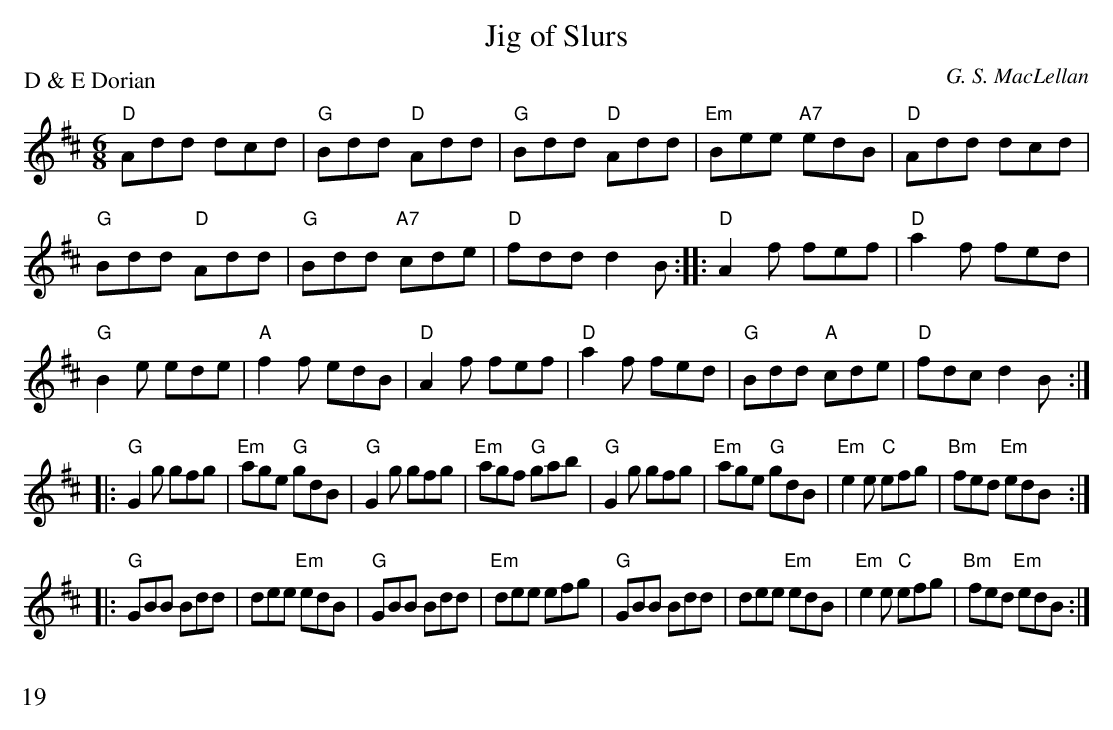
X:1
T:Jig of Slurs
C:G. S. MacLellan
P:D & E Dorian
M:6/8
K:D
 "D"Add dcd| "G"Bdd "D"Add| "G"Bdd "D"Add|\
 "Em"Bee "A7"edB| "D"Add dcd|
 "G"Bdd "D"Add| "G"Bdd "A7"cde| "D"fdd d2B::\
 "D"A2f fef|"D"a2f fed|
"G"B2e ede|"A"f2f edB| "D"A2f fef|\
"D"a2f fed|"G"Bdd "A"cde|"D"fdc d2B::
"G"G2g gfg| "Em"age "G"gdB| "G"G2g gfg| "Em"agf "G"gab|\
   "G"G2g gfg| "Em"age "G"gdB| "Em"e2e "C"efg|"Bm" fed "Em"edB::
"G"GBB Bdd| dee "Em"edB| "G"GBB Bdd|"Em" dee efg|\
"G"GBB Bdd| dee "Em"edB| "Em"e2e "C"efg| "Bm"fed "Em"edB:|
